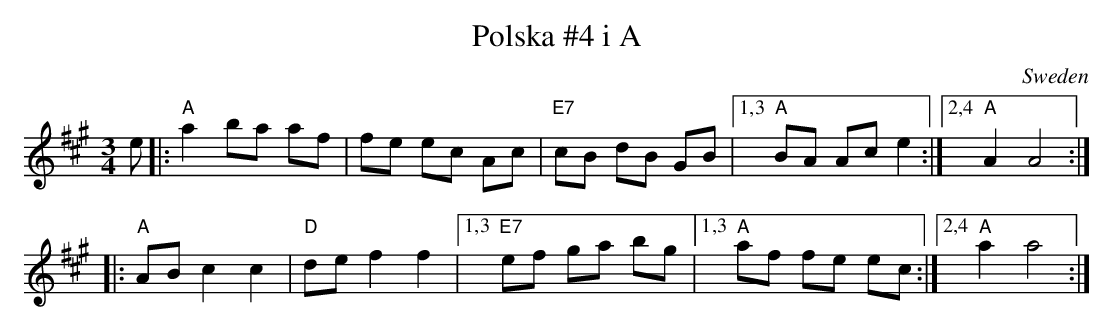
X:1
T: Polska #4 i A
O: Sweden
M: 3/4
L: 1/8
K: A
e \
|: "A"a2 ba af | fe ec Ac | "E7"cB dB GB |1,3 "A"BA Ac e2 :|2,4 "A"A2 A4 :|
|: "A"AB c2 c2 | "D"de f2 f2 |1,3 "E7"ef ga bg |1,3 "A"af fe ec :|2,4 "A"a2 a4 :|
